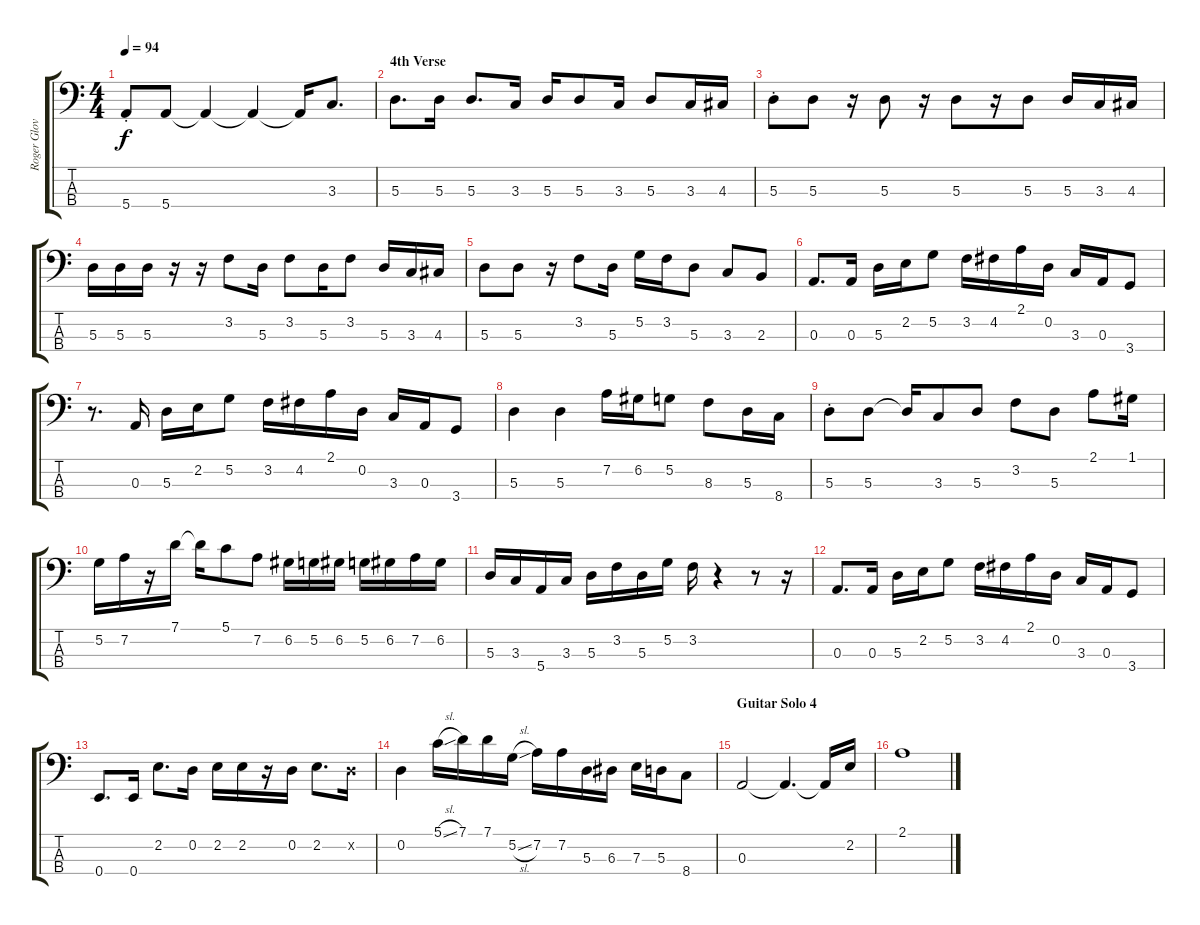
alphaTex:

\track ("Roger Glover (Bass)" "Roger Glov") {instrument electricbassfinger}
\staff {score tabs}
\tuning (G2 D2 A1 E1) {hide}
\ts (4 4)
\tempo 94
\clef f4
\ks c
5.4{st}.8{dy f} 5.4.8 5.4{t}.4 5.4{t}.4 5.4{t}.16 3.3.8{d} |
\section ("" "4th Verse")
5.3.8{d} 5.3.16 5.3.8{d} 3.3.16 5.3.16 5.3.8 3.3.16 5.3.8 3.3.16 4.3.16 |
5.3{st}.8 5.3.8 r.16 5.3.8 r.16 5.3.8 r.16 5.3.8 5.3.16 3.3.16 4.3.16 |
5.3.16 5.3.16 5.3.16 r.16 r.16 3.2.8 5.3.16 3.2.8 5.3.16 3.2.8 5.3.16 3.3.16 4.3.16 |
5.3.8 5.3.8 r.16 3.2.8 5.3.16 5.2.16 3.2.16 5.3.8 3.3.8 2.3.8 |
0.3.8{d} 0.3.16 5.3.16 2.2.16 5.2.8 3.2.16 4.2.16 2.1.16 0.2.16 3.3.16 0.3.16 3.4.8 |
r.8{d} 0.3.16 5.3.16 2.2.16 5.2.8 3.2.16 4.2.16 2.1.16 0.2.16 3.3.16 0.3.16 3.4.8 |
5.3.4 5.3.4 7.2.16 6.2.16 5.2.8 8.3.8 5.3.16 8.4.16 |
5.3{st}.8 5.3.8 5.3{t}.16 3.3.8 5.3.8 3.2.8 5.3.8 2.1.8 1.1.16 |
5.2.16 7.2.16 r.16 7.1.16 7.1{t}.16 5.1.8 7.2.8 6.2.16 5.2.16 6.2.16 5.2.16 6.2.16 7.2.16 6.2.16 |
5.3.16 3.3.16 5.4.16 3.3.16 5.3.16 3.2.16 5.3.16 5.2.16 3.2.16 r.4 r.8 r.16 |
0.3.8{d} 0.3.16 5.3.16 2.2.16 5.2.8 3.2.16 4.2.16 2.1.16 0.2.16 3.3.16 0.3.16 3.4.8 |
0.4.8{d} 0.4.16 2.2.8{d} 0.2.16 2.2.16 2.2.16 r.16 0.2.16 2.2.8{d} 0.2{x}.16 |
0.2.4 5.1{sl}.16 7.1.16 7.1.16 5.2{sl}.16 7.2.16 7.2.16 5.3.16 6.3.16 7.3.16 5.3.16 8.4.8 |
\section ("" "Guitar Solo 4")
0.3.2 0.3{t}.4{d} 0.3{t}.16 2.2.16 |
2.1.1
